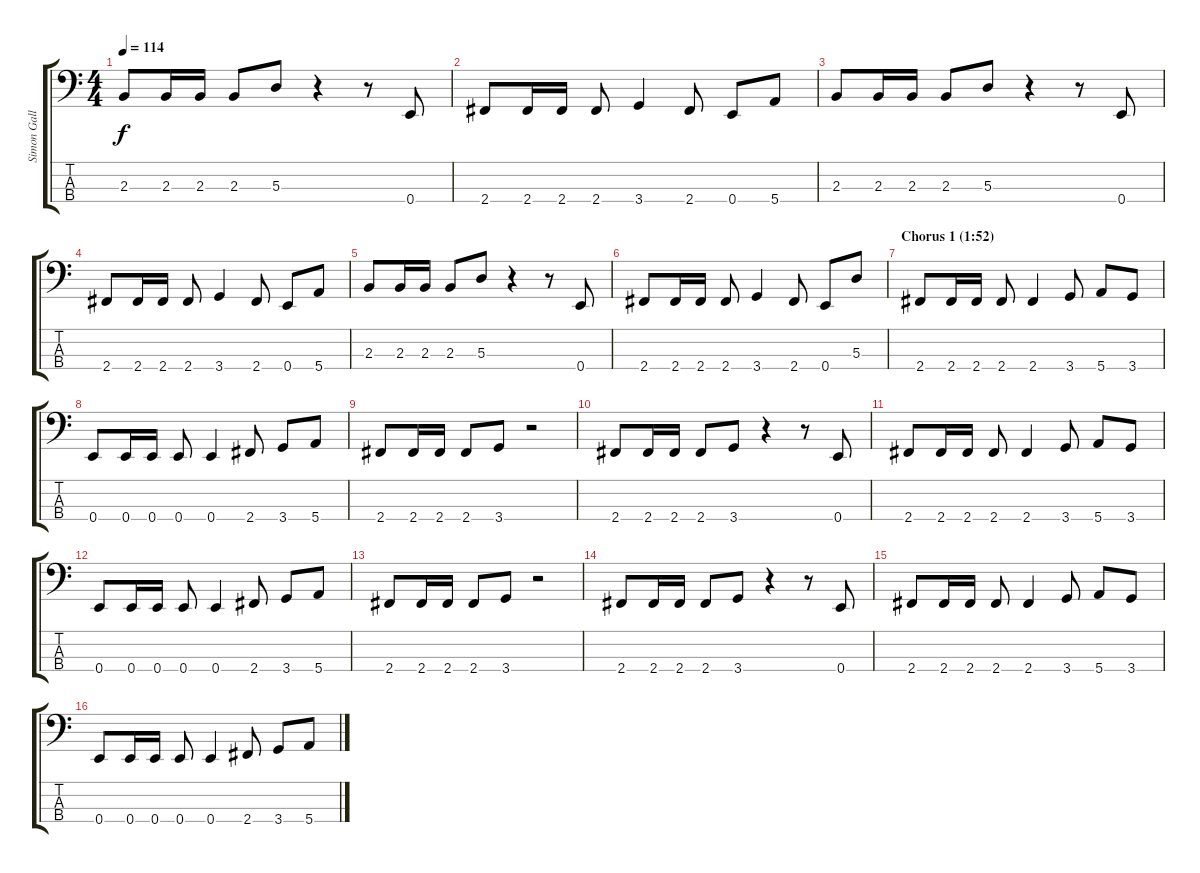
\track ("Simon Gallup (bass)" "Simon Gall") {instrument electricbasspick}
\staff {score tabs}
\tuning (G2 D2 A1 E1) {hide}
\ts (4 4)
\tempo 114
\clef f4
\ks c
2.3.8{dy f} 2.3.16 2.3.16 2.3.8 5.3.8 r.4 r.8 0.4.8 |
2.4.8 2.4.16 2.4.16 2.4.8 3.4.4 2.4.8 0.4.8 5.4.8 |
2.3.8 2.3.16 2.3.16 2.3.8 5.3.8 r.4 r.8 0.4.8 |
2.4.8 2.4.16 2.4.16 2.4.8 3.4.4 2.4.8 0.4.8 5.4.8 |
2.3.8 2.3.16 2.3.16 2.3.8 5.3.8 r.4 r.8 0.4.8 |
2.4.8 2.4.16 2.4.16 2.4.8 3.4.4 2.4.8 0.4.8 5.3.8 |
\section ("" "Chorus 1 (1:52)")
2.4.8 2.4.16 2.4.16 2.4.8 2.4.4 3.4.8 5.4.8 3.4.8 |
0.4.8 0.4.16 0.4.16 0.4.8 0.4.4 2.4.8 3.4.8 5.4.8 |
2.4.8 2.4.16 2.4.16 2.4.8 3.4.8 r.2 |
2.4.8 2.4.16 2.4.16 2.4.8 3.4.8 r.4 r.8 0.4.8 |
2.4.8 2.4.16 2.4.16 2.4.8 2.4.4 3.4.8 5.4.8 3.4.8 |
0.4.8 0.4.16 0.4.16 0.4.8 0.4.4 2.4.8 3.4.8 5.4.8 |
2.4.8 2.4.16 2.4.16 2.4.8 3.4.8 r.2 |
2.4.8 2.4.16 2.4.16 2.4.8 3.4.8 r.4 r.8 0.4.8 |
2.4.8 2.4.16 2.4.16 2.4.8 2.4.4 3.4.8 5.4.8 3.4.8 |
0.4.8 0.4.16 0.4.16 0.4.8 0.4.4 2.4.8 3.4.8 5.4.8
